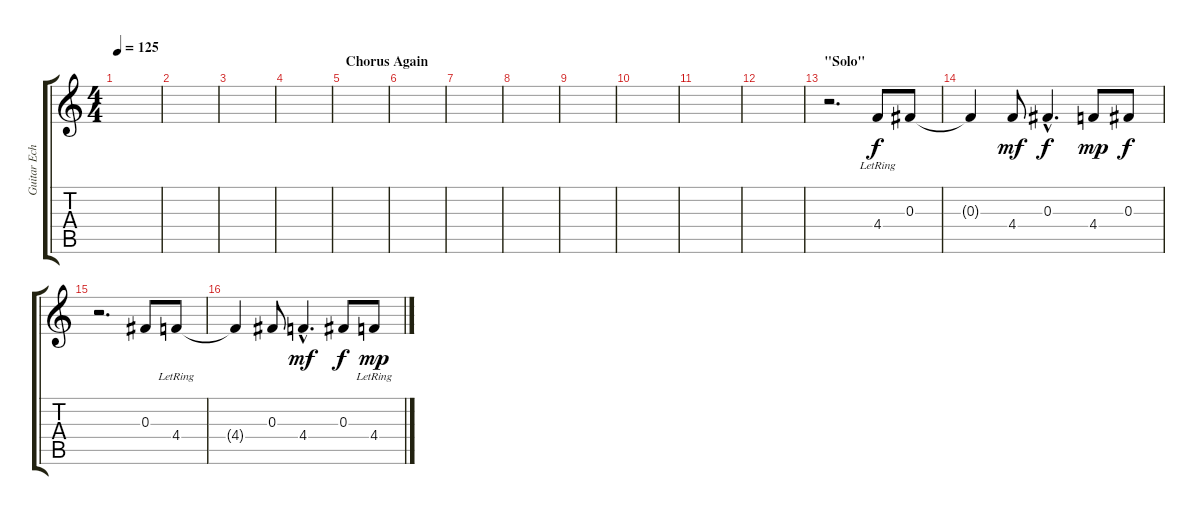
\track ("Guitar Echo" "Guitar Ech") {instrument electricguitarjazz}
\staff {score tabs}
\tuning (Eb4 Bb3 Gb3 Db3 Ab2 Eb2) {hide}
\ts (4 4)
\tempo 125
\clef g2
\ks c
|
|
|
|
\section ("" "Chorus Again")
|
|
|
|
|
|
|
|
\section ("" "\"Solo\"")
r.2{d} 4.4{lr}.8{dy f} 0.3.8 |
0.3{t}.4 4.4.8{dy mf} 0.3{hac}.4{d dy f} 4.4.8{dy mp} 0.3.8{dy f} |
r.2{d} 0.3.8 4.4{lr}.8 |
4.4{t}.4 0.3.8 4.4{hac}.4{d dy mf} 0.3.8{dy f} 4.4{lr}.8{dy mp}
